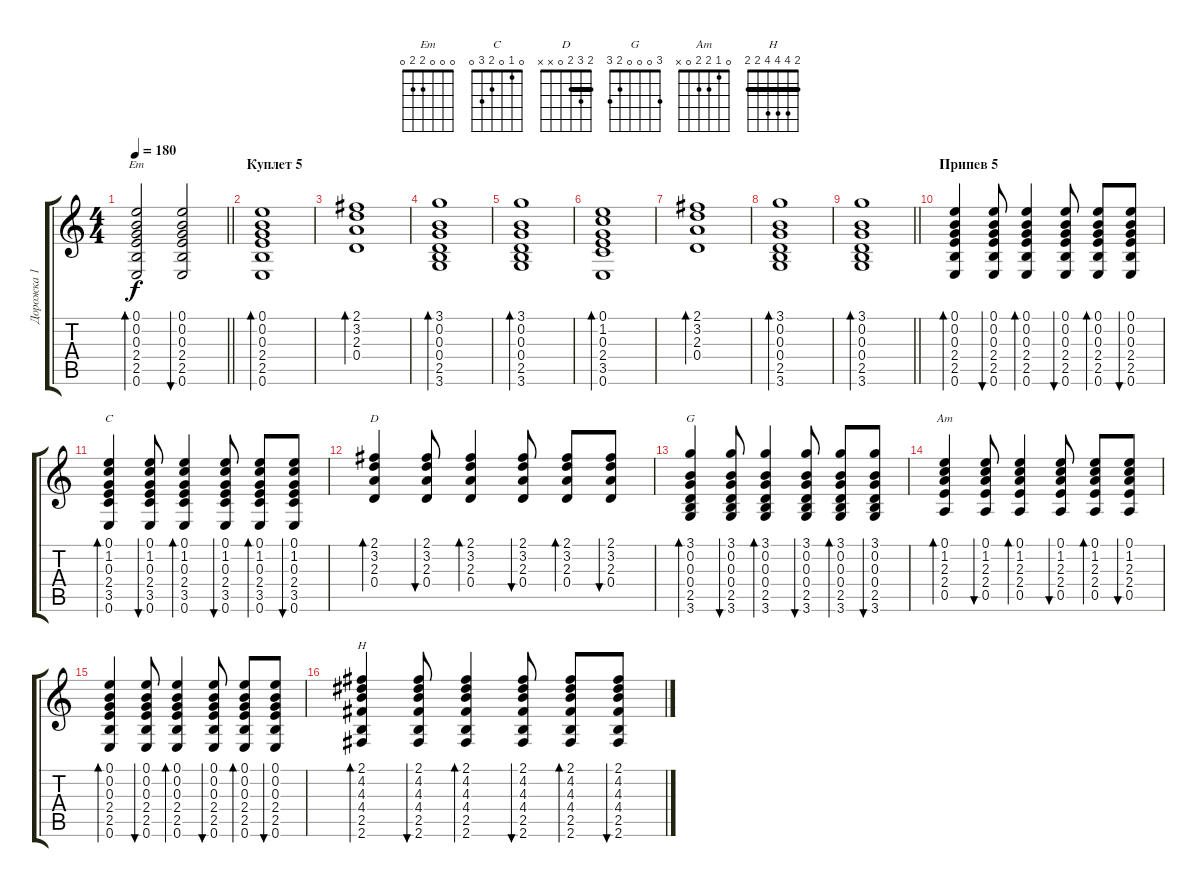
\track ("Дорожка 1" "Дорожка 1") {instrument acousticguitarsteel}
\staff {score tabs}
\tuning (E4 B3 G3 D3 A2 E2) {hide}
\chord ("Em" 0 0 0 2 2 0)
\chord ("C" 0 1 0 2 3 0)
\chord ("D" 2 3 2 0 x x) {barre 2}
\chord ("G" 3 0 0 0 2 3)
\chord ("Am" 0 1 2 2 0 x)
\chord ("H" 2 4 4 4 2 2) {barre 2}
\ts (4 4)
\tempo 180
\clef g2
\barLineRight lightlight
\ks c
(0.1 0.2 0.3 2.4 2.5 0.6).2{bd 30 ch "Em" dy f} (0.1 0.2 0.3 2.4 2.5 0.6).2{bu 30} |
\section ("" "Куплет 5")
(0.1 0.2 0.3 2.4 2.5 0.6).1{bd 480} |
(2.1 3.2 2.3 0.4).1{bd 480} |
(3.1 0.2 0.3 0.4 2.5 3.6).1{bd 480} |
(3.1 0.2 0.3 0.4 2.5 3.6).1{bd 480} |
(0.1 1.2 0.3 2.4 3.5 0.6).1{bd 480} |
(2.1 3.2 2.3 0.4).1{bd 480} |
(3.1 0.2 0.3 0.4 2.5 3.6).1{bd 480} |
\barLineRight lightlight
(3.1 0.2 0.3 0.4 2.5 3.6).1{bd 480} |
\section ("" "Припев 5")
(0.1 0.2 0.3 2.4 2.5 0.6).4{bd 30} (0.1 0.2 0.3 2.4 2.5 0.6).8{bu 30} (0.1 0.2 0.3 2.4 2.5 0.6).4{bd 30} (0.1 0.2 0.3 2.4 2.5 0.6).8{bu 30} (0.1 0.2 0.3 2.4 2.5 0.6).8{bd 30} (0.1 0.2 0.3 2.4 2.5 0.6).8{bu 30} |
(0.1 1.2 0.3 2.4 3.5 0.6).4{bd 30 ch "C"} (0.1 1.2 0.3 2.4 3.5 0.6).8{bu 30} (0.1 1.2 0.3 2.4 3.5 0.6).4{bd 30} (0.1 1.2 0.3 2.4 3.5 0.6).8{bu 30} (0.1 1.2 0.3 2.4 3.5 0.6).8{bd 30} (0.1 1.2 0.3 2.4 3.5 0.6).8{bu 30} |
(2.1 3.2 2.3 0.4).4{bd 30 ch "D"} (2.1 3.2 2.3 0.4).8{bu 30} (2.1 3.2 2.3 0.4).4{bd 30} (2.1 3.2 2.3 0.4).8{bu 30} (2.1 3.2 2.3 0.4).8{bd 30} (2.1 3.2 2.3 0.4).8{bu 30} |
(3.1 0.2 0.3 0.4 2.5 3.6).4{bd 30 ch "G"} (3.1 0.2 0.3 0.4 2.5 3.6).8{bu 30} (3.1 0.2 0.3 0.4 2.5 3.6).4{bd 30} (3.1 0.2 0.3 0.4 2.5 3.6).8{bu 30} (3.1 0.2 0.3 0.4 2.5 3.6).8{bd 30} (3.1 0.2 0.3 0.4 2.5 3.6).8{bu 30} |
(0.1 1.2 2.3 2.4 0.5).4{bd 30 ch "Am"} (0.1 1.2 2.3 2.4 0.5).8{bu 30} (0.1 1.2 2.3 2.4 0.5).4{bd 30} (0.1 1.2 2.3 2.4 0.5).8{bu 30} (0.1 1.2 2.3 2.4 0.5).8{bd 30} (0.1 1.2 2.3 2.4 0.5).8{bu 30} |
(0.1 0.2 0.3 2.4 2.5 0.6).4{bd 30} (0.1 0.2 0.3 2.4 2.5 0.6).8{bu 30} (0.1 0.2 0.3 2.4 2.5 0.6).4{bd 30} (0.1 0.2 0.3 2.4 2.5 0.6).8{bu 30} (0.1 0.2 0.3 2.4 2.5 0.6).8{bd 30} (0.1 0.2 0.3 2.4 2.5 0.6).8{bu 30} |
(2.1 4.2 4.3 4.4 2.5 2.6).4{bd 30 ch "H"} (2.1 4.2 4.3 4.4 2.5 2.6).8{bu 30} (2.1 4.2 4.3 4.4 2.5 2.6).4{bd 30} (2.1 4.2 4.3 4.4 2.5 2.6).8{bu 30} (2.1 4.2 4.3 4.4 2.5 2.6).8{bd 30} (2.1 4.2 4.3 4.4 2.5 2.6).8{bu 30}
